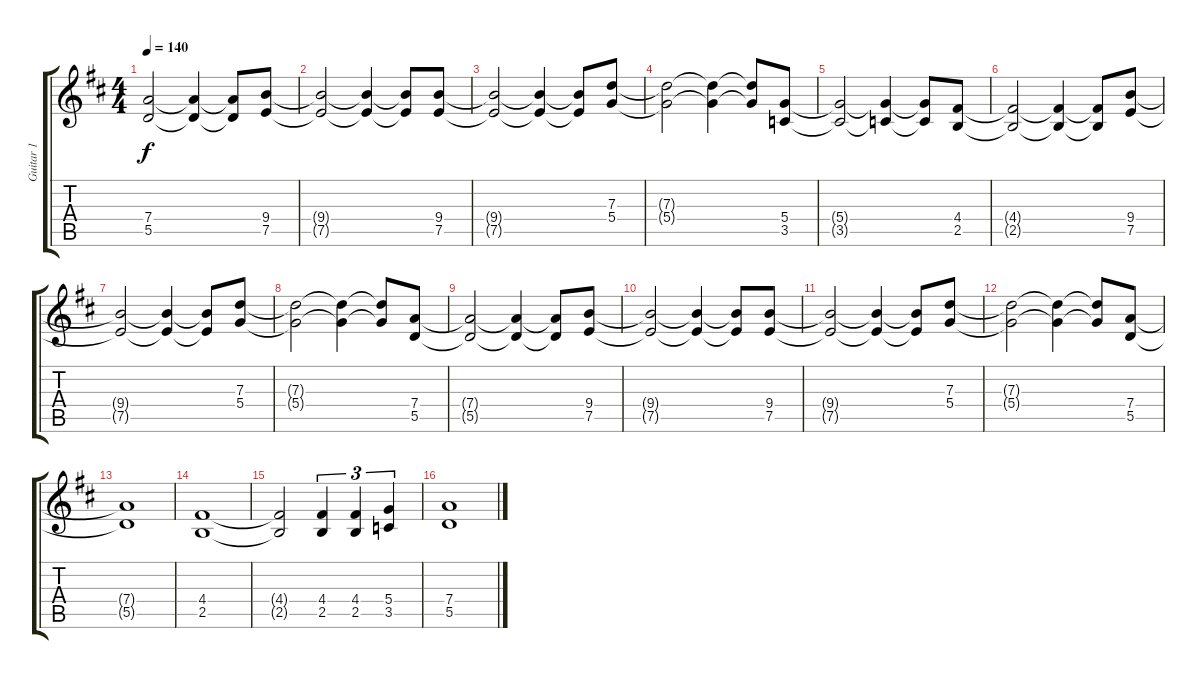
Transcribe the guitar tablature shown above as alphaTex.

\track ("Guitar 1" "Guitar 1") {instrument distortionguitar}
\staff {score tabs}
\tuning (E4 B3 G3 D3 A2 E2) {hide}
\ts (4 4)
\tempo 140
\clef g2
\ks d
(7.4{t} 5.5{t}).2{dy f} (7.4{t} 5.5{t}).4 (7.4{t} 5.5{t}).8 (9.4 7.5).8 |
(9.4{t} 7.5{t}).2 (9.4{t} 7.5{t}).4 (9.4{t} 7.5{t}).8 (9.4 7.5).8 |
(9.4{t} 7.5{t}).2 (9.4{t} 7.5{t}).4 (9.4{t} 7.5{t}).8 (7.3 5.4).8 |
(7.3{t} 5.4{t}).2 (7.3{t} 5.4{t}).4 (7.3{t} 5.4{t}).8 (5.4 3.5).8 |
(5.4{t} 3.5{t}).2 (5.4{t} 3.5{t}).4 (5.4{t} 3.5{t}).8 (4.4 2.5).8 |
(4.4{t} 2.5{t}).2 (4.4{t} 2.5{t}).4 (4.4{t} 2.5{t}).8 (9.4 7.5).8 |
(9.4{t} 7.5{t}).2 (9.4{t} 7.5{t}).4 (9.4{t} 7.5{t}).8 (7.3 5.4).8 |
(7.3{t} 5.4{t}).2 (7.3{t} 5.4{t}).4 (7.3{t} 5.4{t}).8 (7.4 5.5).8 |
(7.4{t} 5.5{t}).2 (7.4{t} 5.5{t}).4 (7.4{t} 5.5{t}).8 (9.4 7.5).8 |
(9.4{t} 7.5{t}).2 (9.4{t} 7.5{t}).4 (9.4{t} 7.5{t}).8 (9.4 7.5).8 |
(9.4{t} 7.5{t}).2 (9.4{t} 7.5{t}).4 (9.4{t} 7.5{t}).8 (7.3 5.4).8 |
(7.3{t} 5.4{t}).2 (7.3{t} 5.4{t}).4 (7.3{t} 5.4{t}).8 (7.4 5.5).8 |
(7.4{t} 5.5{t}).1 |
(4.4 2.5).1 |
(4.4{t} 2.5{t}).2 (4.4 2.5).4{tu (3 2)} (4.4 2.5).4{tu (3 2)} (5.4 3.5).4{tu (3 2)} |
(7.4 5.5).1
